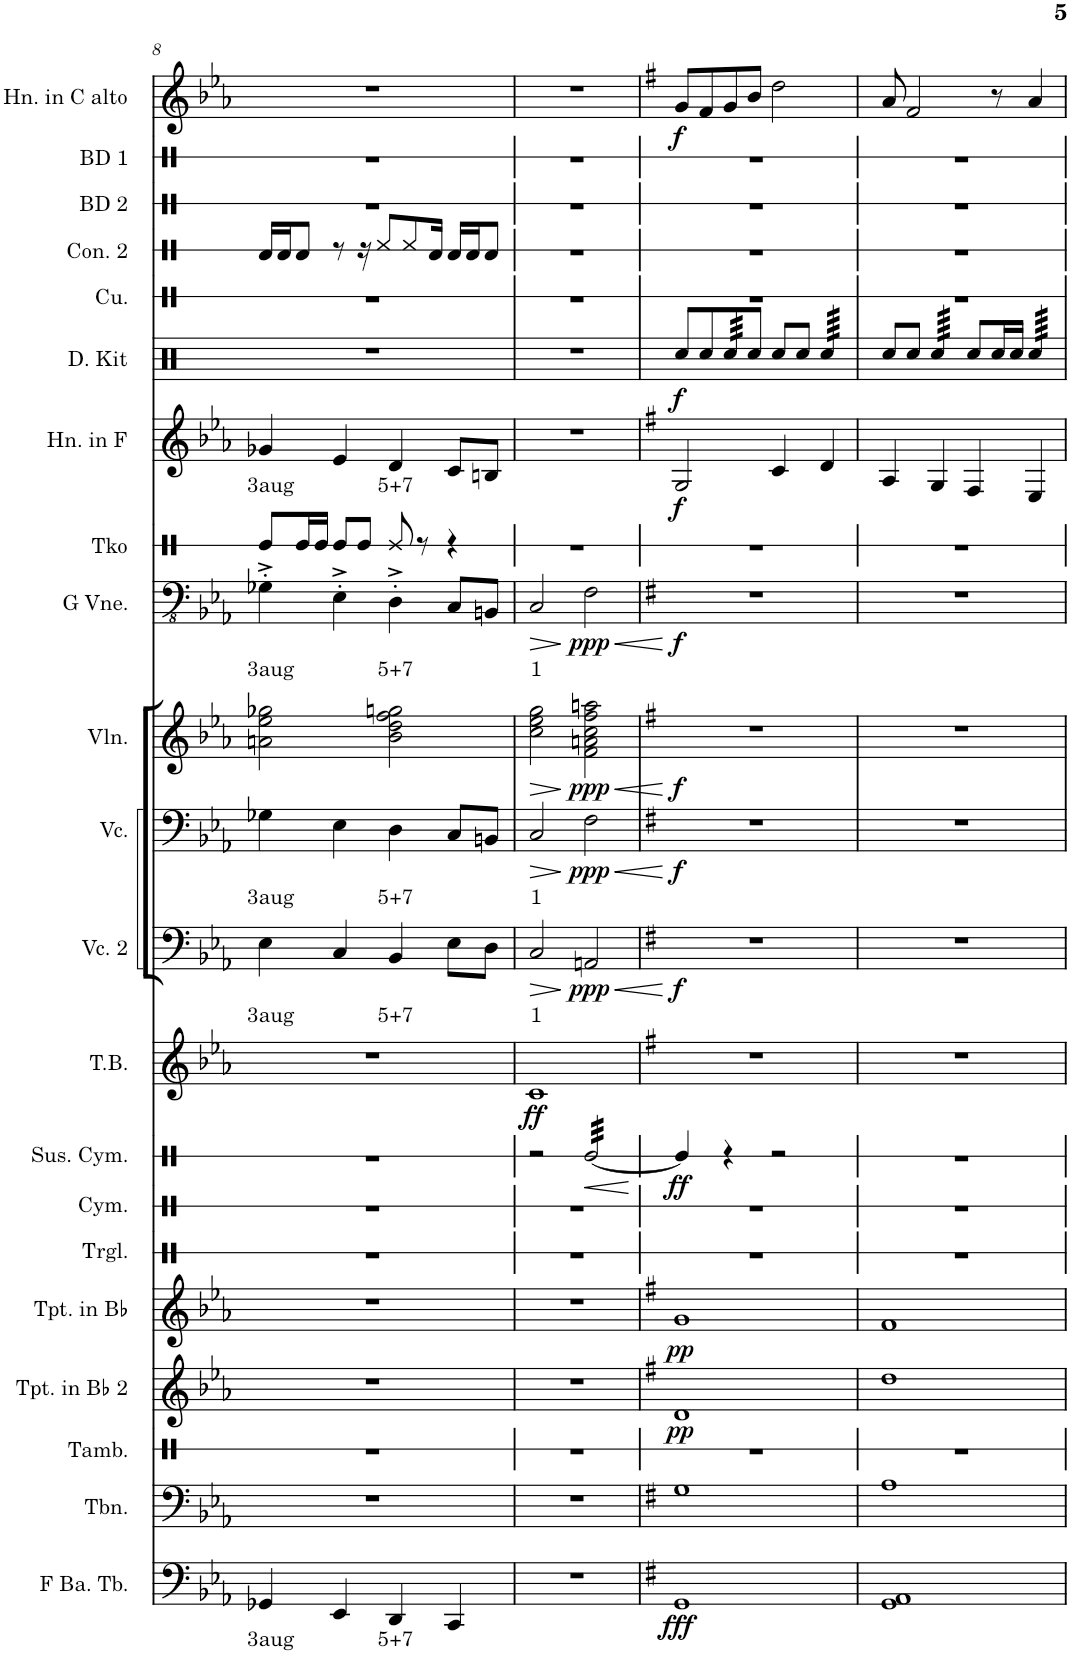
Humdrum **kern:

**kern	**text	**dynam	**kern	**kern	**kern	**dynam	**kern	**dynam	**kern	**kern	**kern	**dynam	**kern	**dynam	**kern	**text	**dynam	**kern	**text	**dynam	**kern	**dynam	**kern	**text	**dynam	**kern	**kern	**text	**dynam	**kern	**dynam	**kern	**kern	**kern	**kern	**kern	**dynam
*part21	*part21	*part21	*part20	*part19	*part18	*part18	*part17	*part17	*part16	*part15	*part14	*part14	*part13	*part13	*part12	*part12	*part12	*part11	*part11	*part11	*part10	*part10	*part9	*part9	*part9	*part8	*part7	*part7	*part7	*part6	*part6	*part5	*part4	*part3	*part2	*part1	*part1
*staff21	*staff21	*staff21	*staff20	*staff19	*staff18	*staff18	*staff17	*staff17	*staff16	*staff15	*staff14	*staff14	*staff13	*staff13	*staff12	*staff12	*staff12	*staff11	*staff11	*staff11	*staff10	*staff10	*staff9	*staff9	*staff9	*staff8	*staff7	*staff7	*staff7	*staff6	*staff6	*staff5	*staff4	*staff3	*staff2	*staff1	*staff1
*I"F Bass Tuba	*	*	*I"Trombone	*I"Tambourine	*I"Trumpet in Bb 2	*	*I"Trumpet in Bb	*	*I"Triangle	*I"Cymbals	*I"Suspended Cymbal	*	*I"Tubular Bells	*	*I"Violoncello 2	*	*	*I"Violoncello	*	*	*I"Violin	*	*I"G Violone	*	*	*I"Takiko	*I"Horn in F	*	*	*I"Drum Kit	*	*I"Cuica	*I"Congas 2	*I"Bass Drum 2	*I"Bass Drum 1	*I"Horn in C alto	*
*I'F Ba. Tb.	*	*	*I'Tbn.	*I'Tamb.	*I'Tpt. in Bb 2	*	*I'Tpt. in Bb	*	*I'Trgl.	*I'Cym.	*I'Sus. Cym.	*	*I'T.B.	*	*I'Vc. 2	*	*	*I'Vc.	*	*	*I'Vln.	*	*I'G Vne.	*	*	*I'Tko	*I'Hn. in F	*	*	*I'D. Kit	*	*I'Cu.	*I'Con. 2	*I'BD 2	*I'BD 1	*I'Hn. in C alto	*
!!LO:PB:g=z
*clefF4	*	*	*clefF4	*clefX	*clefG2	*	*clefG2	*	*clefX	*clefX	*clefX	*	*clefG2	*	*clefF4	*	*	*clefF4	*	*	*clefG2	*	*clefFv4	*	*	*clefX	*clefG2	*	*	*clefX	*	*clefX	*clefX	*clefX	*clefX	*clefG2	*
*	*	*	*	*	*Trd1c2	*	*Trd1c2	*	*	*	*	*	*	*	*	*	*	*	*	*	*	*	*Trd7c12	*	*	*	*Trd4c7	*	*	*	*	*	*	*	*	*Trd4c7	*
*k[b-e-a-]	*	*	*k[b-e-a-]	*k[]	*k[b-e-a-]	*	*k[b-e-a-]	*	*k[]	*k[]	*k[]	*	*k[b-e-a-]	*	*k[b-e-a-]	*	*	*k[b-e-a-]	*	*	*k[b-e-a-]	*	*k[b-e-a-]	*	*	*k[]	*k[b-e-a-]	*	*	*k[]	*	*k[]	*k[]	*k[]	*k[]	*k[b-e-a-]	*
*M4/4	*	*	*M4/4	*M4/4	*M4/4	*	*M4/4	*	*M4/4	*M4/4	*M4/4	*	*M4/4	*	*M4/4	*	*	*M4/4	*	*	*M4/4	*	*M4/4	*	*	*M4/4	*M4/4	*	*	*M4/4	*	*M4/4	*M4/4	*M4/4	*M4/4	*M4/4	*
=8	=8	=8	=8	=8	=8	=8	=8	=8	=8	=8	=8	=8	=8	=8	=8	=8	=8	=8	=8	=8	=8	=8	=8	=8	=8	=8	=8	=8	=8	=8	=8	=8	=8	=8	=8	=8	=8
!	!LO:LY:b	!	!	!	!	!	!	!	!	!	!	!	!	!	!	!LO:LY:b	!	!	!LO:LY:b	!	!	!	!	!LO:LY:b	!	!	!	!LO:LY:b	!	!	!	!	!	!	!	!	!
4GG-X/	3aug	.	1r	1r	1r	.	1r	.	1r	1r	1r	.	1r	.	4E-\	3aug	.	4G-X\	3aug	.	2an\ 2ee-\ 2gg-X\	.	4GG-X'^\	3aug	.	8Re/L	4g-X/	3aug	.	1r	.	1r	16Rd/LL	1r	1r	1r	.
.	.	.	.	.	.	.	.	.	.	.	.	.	.	.	.	.	.	.	.	.	.	.	.	.	.	.	.	.	.	.	.	.	16Rd/J	.	.	.	.
.	.	.	.	.	.	.	.	.	.	.	.	.	.	.	.	.	.	.	.	.	.	.	.	.	.	16Re/L	.	.	.	.	.	.	8Rd/J	.	.	.	.
.	.	.	.	.	.	.	.	.	.	.	.	.	.	.	.	.	.	.	.	.	.	.	.	.	.	16Re/JJ	.	.	.	.	.	.	.	.	.	.	.
4EE-/	.	.	.	.	.	.	.	.	.	.	.	.	.	.	4C/	.	.	4E-\	.	.	.	.	4EE-'^\	.	.	8Re/L	4e-/	.	.	.	.	.	8r	.	.	.	.
.	.	.	.	.	.	.	.	.	.	.	.	.	.	.	.	.	.	.	.	.	.	.	.	.	.	8Re/J	.	.	.	.	.	.	16r	.	.	.	.
.	.	.	.	.	.	.	.	.	.	.	.	.	.	.	.	.	.	.	.	.	.	.	.	.	.	.	.	.	.	.	.	.	8Rf/L	.	.	.	.
!	!LO:LY:b	!	!	!	!	!	!	!	!	!	!	!	!	!	!	!LO:LY:b	!	!	!LO:LY:b	!	!	!	!	!LO:LY:b	!	!	!	!LO:LY:b	!	!	!	!	!	!	!	!	!
4DD/	5+7	.	.	.	.	.	.	.	.	.	.	.	.	.	4BB-/	5+7	.	4D\	5+7	.	2b-\ 2dd\ 2ff\ 2ggn\	.	4DD'^\	5+7	.	8Re/	4d/	5+7	.	.	.	.	.	.	.	.	.
.	.	.	.	.	.	.	.	.	.	.	.	.	.	.	.	.	.	.	.	.	.	.	.	.	.	.	.	.	.	.	.	.	8Rf/	.	.	.	.
.	.	.	.	.	.	.	.	.	.	.	.	.	.	.	.	.	.	.	.	.	.	.	.	.	.	8r	.	.	.	.	.	.	.	.	.	.	.
.	.	.	.	.	.	.	.	.	.	.	.	.	.	.	.	.	.	.	.	.	.	.	.	.	.	.	.	.	.	.	.	.	16Rd/Jk	.	.	.	.
4CC/	.	.	.	.	.	.	.	.	.	.	.	.	.	.	8E-\L	.	.	8C/L	.	.	.	.	8CC/L	.	.	4r	8c/L	.	.	.	.	.	16Rd/LL	.	.	.	.
.	.	.	.	.	.	.	.	.	.	.	.	.	.	.	.	.	.	.	.	.	.	.	.	.	.	.	.	.	.	.	.	.	16Rd/J	.	.	.	.
.	.	.	.	.	.	.	.	.	.	.	.	.	.	.	8D\J	.	.	8BBn/J	.	.	.	.	8BBBn/J	.	.	.	8Bn/J	.	.	.	.	.	8Rd/J	.	.	.	.
=9	=9	=9	=9	=9	=9	=9	=9	=9	=9	=9	=9	=9	=9	=9	=9	=9	=9	=9	=9	=9	=9	=9	=9	=9	=9	=9	=9	=9	=9	=9	=9	=9	=9	=9	=9	=9	=9
!	!	!	!	!	!	!	!	!	!	!	!	!	!	!LO:DY:b	!	!LO:LY:b	!LO:HP:b	!	!LO:LY:b	!LO:HP:b	!	!LO:HP:b	!	!LO:LY:b	!LO:HP:b	!	!	!	!	!	!	!	!	!	!	!	!
1r	.	.	1r	1r	1r	.	1r	.	1r	1r	2r	.	1c	ff	2C/	1	>	2C/	1	>	2cc\ 2ee-\ 2gg\	>	2CC/	1	>	1r	1r	.	.	1r	.	1r	1r	1r	1r	1r	.
!	!	!	!	!	!	!	!	!	!	!	!	!LO:HP:b	!	!	!	!	!LO:HP:n=1:b	!	!	!LO:HP:n=1:b	!	!LO:HP:n=1:b	!	!	!LO:HP:n=1:b	!	!	!	!	!	!	!	!	!	!	!	!
!	!	!	!	!	!	!	!	!	!	!	!	!	!	!	!	!	!LO:DY:n=1:b	!	!	!LO:DY:n=1:b	!	!LO:DY:n=1:b	!	!	!LO:DY:n=1:b	!	!	!	!	!	!	!	!	!	!	!	!
*	*	*	*	*	*	*	*	*	*	*	*tremolo	*	*	*	*	*	*	*	*	*	*	*	*	*	*	*	*	*	*	*	*	*	*	*	*	*	*
.	.	.	.	.	.	.	.	.	.	.	[32Re/LLL	<	.	.	2AAn/	.	] < ppp	2F\	.	] < ppp	2f\ 2an\ 2cc\ 2ff\ 2aan\	] < ppp	2FF\	.	] < ppp	.	.	.	.	.	.	.	.	.	.	.	.
.	.	.	.	.	.	.	.	.	.	.	32Re/	.	.	.	.	.	.	.	.	.	.	.	.	.	.	.	.	.	.	.	.	.	.	.	.	.	.
.	.	.	.	.	.	.	.	.	.	.	32Re/	.	.	.	.	.	.	.	.	.	.	.	.	.	.	.	.	.	.	.	.	.	.	.	.	.	.
.	.	.	.	.	.	.	.	.	.	.	32Re/	.	.	.	.	.	.	.	.	.	.	.	.	.	.	.	.	.	.	.	.	.	.	.	.	.	.
.	.	.	.	.	.	.	.	.	.	.	32Re/	.	.	.	.	.	.	.	.	.	.	.	.	.	.	.	.	.	.	.	.	.	.	.	.	.	.
.	.	.	.	.	.	.	.	.	.	.	32Re/	.	.	.	.	.	.	.	.	.	.	.	.	.	.	.	.	.	.	.	.	.	.	.	.	.	.
.	.	.	.	.	.	.	.	.	.	.	32Re/	.	.	.	.	.	.	.	.	.	.	.	.	.	.	.	.	.	.	.	.	.	.	.	.	.	.
.	.	.	.	.	.	.	.	.	.	.	32Re/	.	.	.	.	.	.	.	.	.	.	.	.	.	.	.	.	.	.	.	.	.	.	.	.	.	.
.	.	.	.	.	.	.	.	.	.	.	32Re/	.	.	.	.	.	.	.	.	.	.	.	.	.	.	.	.	.	.	.	.	.	.	.	.	.	.
.	.	.	.	.	.	.	.	.	.	.	32Re/	.	.	.	.	.	.	.	.	.	.	.	.	.	.	.	.	.	.	.	.	.	.	.	.	.	.
.	.	.	.	.	.	.	.	.	.	.	32Re/	.	.	.	.	.	.	.	.	.	.	.	.	.	.	.	.	.	.	.	.	.	.	.	.	.	.
.	.	.	.	.	.	.	.	.	.	.	32Re/	.	.	.	.	.	.	.	.	.	.	.	.	.	.	.	.	.	.	.	.	.	.	.	.	.	.
.	.	.	.	.	.	.	.	.	.	.	32Re/	.	.	.	.	.	.	.	.	.	.	.	.	.	.	.	.	.	.	.	.	.	.	.	.	.	.
.	.	.	.	.	.	.	.	.	.	.	32Re/	.	.	.	.	.	.	.	.	.	.	.	.	.	.	.	.	.	.	.	.	.	.	.	.	.	.
.	.	.	.	.	.	.	.	.	.	.	32Re/	.	.	.	.	.	.	.	.	.	.	.	.	.	.	.	.	.	.	.	.	.	.	.	.	.	.
.	.	.	.	.	.	.	.	.	.	.	32Re/JJJ	.	.	.	.	.	.	.	.	.	.	.	.	.	.	.	.	.	.	.	.	.	.	.	.	.	.
*	*	*	*	*	*	*	*	*	*	*	*Xtremolo	*	*	*	*	*	*	*	*	*	*	*	*	*	*	*	*	*	*	*	*	*	*	*	*	*	*
.	.	.	.	.	.	.	.	.	.	.	.	[	.	.	.	.	[	.	.	[	.	[	.	.	[	.	.	.	.	.	.	.	.	.	.	.	.
=10	=10	=10	=10	=10	=10	=10	=10	=10	=10	=10	=10	=10	=10	=10	=10	=10	=10	=10	=10	=10	=10	=10	=10	=10	=10	=10	=10	=10	=10	=10	=10	=10	=10	=10	=10	=10	=10
*k[f#]	*	*	*k[f#]	*	*k[f#]	*	*k[f#]	*	*	*	*	*	*k[f#]	*	*k[f#]	*	*	*k[f#]	*	*	*k[f#]	*	*k[f#]	*	*	*	*k[f#]	*	*	*	*	*	*	*	*	*k[f#]	*
!	!	!LO:DY:b	!	!	!	!LO:DY:b	!	!LO:DY:b	!	!	!	!LO:DY:b	!	!	!	!	!LO:DY:b	!	!	!LO:DY:b	!	!LO:DY:b	!	!	!LO:DY:b	!	!	!	!LO:DY:b	!	!LO:DY:b	!	!	!	!	!	!LO:DY:b
1GG	.	fff	1G	1r	1d	pp	1g	pp	1r	1r	4Re/]	ff	1r	.	1r	.	f	1r	.	f	1r	f	1r	.	f	1r	2G/	.	f	8Rcc/L	f	1r	1r	1r	1r	8g/L	f
.	.	.	.	.	.	.	.	.	.	.	.	.	.	.	.	.	.	.	.	.	.	.	.	.	.	.	.	.	.	8Rcc/	.	.	.	.	.	8f#/	.
*	*	*	*	*	*	*	*	*	*	*	*	*	*	*	*	*	*	*	*	*	*	*	*	*	*	*	*	*	*	*tremolo	*	*	*	*	*	*	*
.	.	.	.	.	.	.	.	.	.	.	4r	.	.	.	.	.	.	.	.	.	.	.	.	.	.	.	.	.	.	64Rcc/	.	.	.	.	.	8g/	.
.	.	.	.	.	.	.	.	.	.	.	.	.	.	.	.	.	.	.	.	.	.	.	.	.	.	.	.	.	.	64Rcc/	.	.	.	.	.	.	.
.	.	.	.	.	.	.	.	.	.	.	.	.	.	.	.	.	.	.	.	.	.	.	.	.	.	.	.	.	.	64Rcc/	.	.	.	.	.	.	.
.	.	.	.	.	.	.	.	.	.	.	.	.	.	.	.	.	.	.	.	.	.	.	.	.	.	.	.	.	.	64Rcc/	.	.	.	.	.	.	.
.	.	.	.	.	.	.	.	.	.	.	.	.	.	.	.	.	.	.	.	.	.	.	.	.	.	.	.	.	.	64Rcc/	.	.	.	.	.	.	.
.	.	.	.	.	.	.	.	.	.	.	.	.	.	.	.	.	.	.	.	.	.	.	.	.	.	.	.	.	.	64Rcc/	.	.	.	.	.	.	.
.	.	.	.	.	.	.	.	.	.	.	.	.	.	.	.	.	.	.	.	.	.	.	.	.	.	.	.	.	.	64Rcc/	.	.	.	.	.	.	.
.	.	.	.	.	.	.	.	.	.	.	.	.	.	.	.	.	.	.	.	.	.	.	.	.	.	.	.	.	.	64Rcc/	.	.	.	.	.	.	.
*	*	*	*	*	*	*	*	*	*	*	*	*	*	*	*	*	*	*	*	*	*	*	*	*	*	*	*	*	*	*Xtremolo	*	*	*	*	*	*	*
.	.	.	.	.	.	.	.	.	.	.	.	.	.	.	.	.	.	.	.	.	.	.	.	.	.	.	.	.	.	8Rcc/J	.	.	.	.	.	8b/J	.
.	.	.	.	.	.	.	.	.	.	.	2r	.	.	.	.	.	.	.	.	.	.	.	.	.	.	.	4c/	.	.	8Rcc/L	.	.	.	.	.	2dd\	.
.	.	.	.	.	.	.	.	.	.	.	.	.	.	.	.	.	.	.	.	.	.	.	.	.	.	.	.	.	.	8Rcc/J	.	.	.	.	.	.	.
*	*	*	*	*	*	*	*	*	*	*	*	*	*	*	*	*	*	*	*	*	*	*	*	*	*	*	*	*	*	*tremolo	*	*	*	*	*	*	*
.	.	.	.	.	.	.	.	.	.	.	.	.	.	.	.	.	.	.	.	.	.	.	.	.	.	.	4d/	.	.	64Rcc/LLLL	.	.	.	.	.	.	.
.	.	.	.	.	.	.	.	.	.	.	.	.	.	.	.	.	.	.	.	.	.	.	.	.	.	.	.	.	.	64Rcc/	.	.	.	.	.	.	.
.	.	.	.	.	.	.	.	.	.	.	.	.	.	.	.	.	.	.	.	.	.	.	.	.	.	.	.	.	.	64Rcc/	.	.	.	.	.	.	.
.	.	.	.	.	.	.	.	.	.	.	.	.	.	.	.	.	.	.	.	.	.	.	.	.	.	.	.	.	.	64Rcc/	.	.	.	.	.	.	.
.	.	.	.	.	.	.	.	.	.	.	.	.	.	.	.	.	.	.	.	.	.	.	.	.	.	.	.	.	.	64Rcc/	.	.	.	.	.	.	.
.	.	.	.	.	.	.	.	.	.	.	.	.	.	.	.	.	.	.	.	.	.	.	.	.	.	.	.	.	.	64Rcc/	.	.	.	.	.	.	.
.	.	.	.	.	.	.	.	.	.	.	.	.	.	.	.	.	.	.	.	.	.	.	.	.	.	.	.	.	.	64Rcc/	.	.	.	.	.	.	.
.	.	.	.	.	.	.	.	.	.	.	.	.	.	.	.	.	.	.	.	.	.	.	.	.	.	.	.	.	.	64Rcc/	.	.	.	.	.	.	.
.	.	.	.	.	.	.	.	.	.	.	.	.	.	.	.	.	.	.	.	.	.	.	.	.	.	.	.	.	.	64Rcc/	.	.	.	.	.	.	.
.	.	.	.	.	.	.	.	.	.	.	.	.	.	.	.	.	.	.	.	.	.	.	.	.	.	.	.	.	.	64Rcc/	.	.	.	.	.	.	.
.	.	.	.	.	.	.	.	.	.	.	.	.	.	.	.	.	.	.	.	.	.	.	.	.	.	.	.	.	.	64Rcc/	.	.	.	.	.	.	.
.	.	.	.	.	.	.	.	.	.	.	.	.	.	.	.	.	.	.	.	.	.	.	.	.	.	.	.	.	.	64Rcc/	.	.	.	.	.	.	.
.	.	.	.	.	.	.	.	.	.	.	.	.	.	.	.	.	.	.	.	.	.	.	.	.	.	.	.	.	.	64Rcc/	.	.	.	.	.	.	.
.	.	.	.	.	.	.	.	.	.	.	.	.	.	.	.	.	.	.	.	.	.	.	.	.	.	.	.	.	.	64Rcc/	.	.	.	.	.	.	.
.	.	.	.	.	.	.	.	.	.	.	.	.	.	.	.	.	.	.	.	.	.	.	.	.	.	.	.	.	.	64Rcc/	.	.	.	.	.	.	.
.	.	.	.	.	.	.	.	.	.	.	.	.	.	.	.	.	.	.	.	.	.	.	.	.	.	.	.	.	.	64Rcc/JJJJ	.	.	.	.	.	.	.
*	*	*	*	*	*	*	*	*	*	*	*	*	*	*	*	*	*	*	*	*	*	*	*	*	*	*	*	*	*	*Xtremolo	*	*	*	*	*	*	*
=11	=11	=11	=11	=11	=11	=11	=11	=11	=11	=11	=11	=11	=11	=11	=11	=11	=11	=11	=11	=11	=11	=11	=11	=11	=11	=11	=11	=11	=11	=11	=11	=11	=11	=11	=11	=11	=11
1GG 1AA	.	.	1A	1r	1dd	.	1f#	.	1r	1r	1r	.	1r	.	1r	.	.	1r	.	.	1r	.	1r	.	.	1r	4A/	.	.	8Rcc/L	.	1r	1r	1r	1r	8a/	.
.	.	.	.	.	.	.	.	.	.	.	.	.	.	.	.	.	.	.	.	.	.	.	.	.	.	.	.	.	.	8Rcc/J	.	.	.	.	.	2f#/	.
*	*	*	*	*	*	*	*	*	*	*	*	*	*	*	*	*	*	*	*	*	*	*	*	*	*	*	*	*	*	*tremolo	*	*	*	*	*	*	*
.	.	.	.	.	.	.	.	.	.	.	.	.	.	.	.	.	.	.	.	.	.	.	.	.	.	.	4G/	.	.	64Rcc/LLLL	.	.	.	.	.	.	.
.	.	.	.	.	.	.	.	.	.	.	.	.	.	.	.	.	.	.	.	.	.	.	.	.	.	.	.	.	.	64Rcc/	.	.	.	.	.	.	.
.	.	.	.	.	.	.	.	.	.	.	.	.	.	.	.	.	.	.	.	.	.	.	.	.	.	.	.	.	.	64Rcc/	.	.	.	.	.	.	.
.	.	.	.	.	.	.	.	.	.	.	.	.	.	.	.	.	.	.	.	.	.	.	.	.	.	.	.	.	.	64Rcc/	.	.	.	.	.	.	.
.	.	.	.	.	.	.	.	.	.	.	.	.	.	.	.	.	.	.	.	.	.	.	.	.	.	.	.	.	.	64Rcc/	.	.	.	.	.	.	.
.	.	.	.	.	.	.	.	.	.	.	.	.	.	.	.	.	.	.	.	.	.	.	.	.	.	.	.	.	.	64Rcc/	.	.	.	.	.	.	.
.	.	.	.	.	.	.	.	.	.	.	.	.	.	.	.	.	.	.	.	.	.	.	.	.	.	.	.	.	.	64Rcc/	.	.	.	.	.	.	.
.	.	.	.	.	.	.	.	.	.	.	.	.	.	.	.	.	.	.	.	.	.	.	.	.	.	.	.	.	.	64Rcc/	.	.	.	.	.	.	.
.	.	.	.	.	.	.	.	.	.	.	.	.	.	.	.	.	.	.	.	.	.	.	.	.	.	.	.	.	.	64Rcc/	.	.	.	.	.	.	.
.	.	.	.	.	.	.	.	.	.	.	.	.	.	.	.	.	.	.	.	.	.	.	.	.	.	.	.	.	.	64Rcc/	.	.	.	.	.	.	.
.	.	.	.	.	.	.	.	.	.	.	.	.	.	.	.	.	.	.	.	.	.	.	.	.	.	.	.	.	.	64Rcc/	.	.	.	.	.	.	.
.	.	.	.	.	.	.	.	.	.	.	.	.	.	.	.	.	.	.	.	.	.	.	.	.	.	.	.	.	.	64Rcc/	.	.	.	.	.	.	.
.	.	.	.	.	.	.	.	.	.	.	.	.	.	.	.	.	.	.	.	.	.	.	.	.	.	.	.	.	.	64Rcc/	.	.	.	.	.	.	.
.	.	.	.	.	.	.	.	.	.	.	.	.	.	.	.	.	.	.	.	.	.	.	.	.	.	.	.	.	.	64Rcc/	.	.	.	.	.	.	.
.	.	.	.	.	.	.	.	.	.	.	.	.	.	.	.	.	.	.	.	.	.	.	.	.	.	.	.	.	.	64Rcc/	.	.	.	.	.	.	.
.	.	.	.	.	.	.	.	.	.	.	.	.	.	.	.	.	.	.	.	.	.	.	.	.	.	.	.	.	.	64Rcc/JJJJ	.	.	.	.	.	.	.
*	*	*	*	*	*	*	*	*	*	*	*	*	*	*	*	*	*	*	*	*	*	*	*	*	*	*	*	*	*	*Xtremolo	*	*	*	*	*	*	*
.	.	.	.	.	.	.	.	.	.	.	.	.	.	.	.	.	.	.	.	.	.	.	.	.	.	.	4F#/	.	.	8Rcc/L	.	.	.	.	.	.	.
.	.	.	.	.	.	.	.	.	.	.	.	.	.	.	.	.	.	.	.	.	.	.	.	.	.	.	.	.	.	16Rcc/L	.	.	.	.	.	8r	.
.	.	.	.	.	.	.	.	.	.	.	.	.	.	.	.	.	.	.	.	.	.	.	.	.	.	.	.	.	.	16Rcc/JJ	.	.	.	.	.	.	.
*	*	*	*	*	*	*	*	*	*	*	*	*	*	*	*	*	*	*	*	*	*	*	*	*	*	*	*	*	*	*tremolo	*	*	*	*	*	*	*
.	.	.	.	.	.	.	.	.	.	.	.	.	.	.	.	.	.	.	.	.	.	.	.	.	.	.	4E/	.	.	64Rcc/LLLL	.	.	.	.	.	4a/	.
.	.	.	.	.	.	.	.	.	.	.	.	.	.	.	.	.	.	.	.	.	.	.	.	.	.	.	.	.	.	64Rcc/	.	.	.	.	.	.	.
.	.	.	.	.	.	.	.	.	.	.	.	.	.	.	.	.	.	.	.	.	.	.	.	.	.	.	.	.	.	64Rcc/	.	.	.	.	.	.	.
.	.	.	.	.	.	.	.	.	.	.	.	.	.	.	.	.	.	.	.	.	.	.	.	.	.	.	.	.	.	64Rcc/	.	.	.	.	.	.	.
.	.	.	.	.	.	.	.	.	.	.	.	.	.	.	.	.	.	.	.	.	.	.	.	.	.	.	.	.	.	64Rcc/	.	.	.	.	.	.	.
.	.	.	.	.	.	.	.	.	.	.	.	.	.	.	.	.	.	.	.	.	.	.	.	.	.	.	.	.	.	64Rcc/	.	.	.	.	.	.	.
.	.	.	.	.	.	.	.	.	.	.	.	.	.	.	.	.	.	.	.	.	.	.	.	.	.	.	.	.	.	64Rcc/	.	.	.	.	.	.	.
.	.	.	.	.	.	.	.	.	.	.	.	.	.	.	.	.	.	.	.	.	.	.	.	.	.	.	.	.	.	64Rcc/	.	.	.	.	.	.	.
.	.	.	.	.	.	.	.	.	.	.	.	.	.	.	.	.	.	.	.	.	.	.	.	.	.	.	.	.	.	64Rcc/	.	.	.	.	.	.	.
.	.	.	.	.	.	.	.	.	.	.	.	.	.	.	.	.	.	.	.	.	.	.	.	.	.	.	.	.	.	64Rcc/	.	.	.	.	.	.	.
.	.	.	.	.	.	.	.	.	.	.	.	.	.	.	.	.	.	.	.	.	.	.	.	.	.	.	.	.	.	64Rcc/	.	.	.	.	.	.	.
.	.	.	.	.	.	.	.	.	.	.	.	.	.	.	.	.	.	.	.	.	.	.	.	.	.	.	.	.	.	64Rcc/	.	.	.	.	.	.	.
.	.	.	.	.	.	.	.	.	.	.	.	.	.	.	.	.	.	.	.	.	.	.	.	.	.	.	.	.	.	64Rcc/	.	.	.	.	.	.	.
.	.	.	.	.	.	.	.	.	.	.	.	.	.	.	.	.	.	.	.	.	.	.	.	.	.	.	.	.	.	64Rcc/	.	.	.	.	.	.	.
.	.	.	.	.	.	.	.	.	.	.	.	.	.	.	.	.	.	.	.	.	.	.	.	.	.	.	.	.	.	64Rcc/	.	.	.	.	.	.	.
.	.	.	.	.	.	.	.	.	.	.	.	.	.	.	.	.	.	.	.	.	.	.	.	.	.	.	.	.	.	64Rcc/JJJJ	.	.	.	.	.	.	.
*	*	*	*	*	*	*	*	*	*	*	*	*	*	*	*	*	*	*	*	*	*	*	*	*	*	*	*	*	*	*Xtremolo	*	*	*	*	*	*	*
=	=	=	=	=	=	=	=	=	=	=	=	=	=	=	=	=	=	=	=	=	=	=	=	=	=	=	=	=	=	=	=	=	=	=	=	=	=
*-	*-	*-	*-	*-	*-	*-	*-	*-	*-	*-	*-	*-	*-	*-	*-	*-	*-	*-	*-	*-	*-	*-	*-	*-	*-	*-	*-	*-	*-	*-	*-	*-	*-	*-	*-	*-	*-
